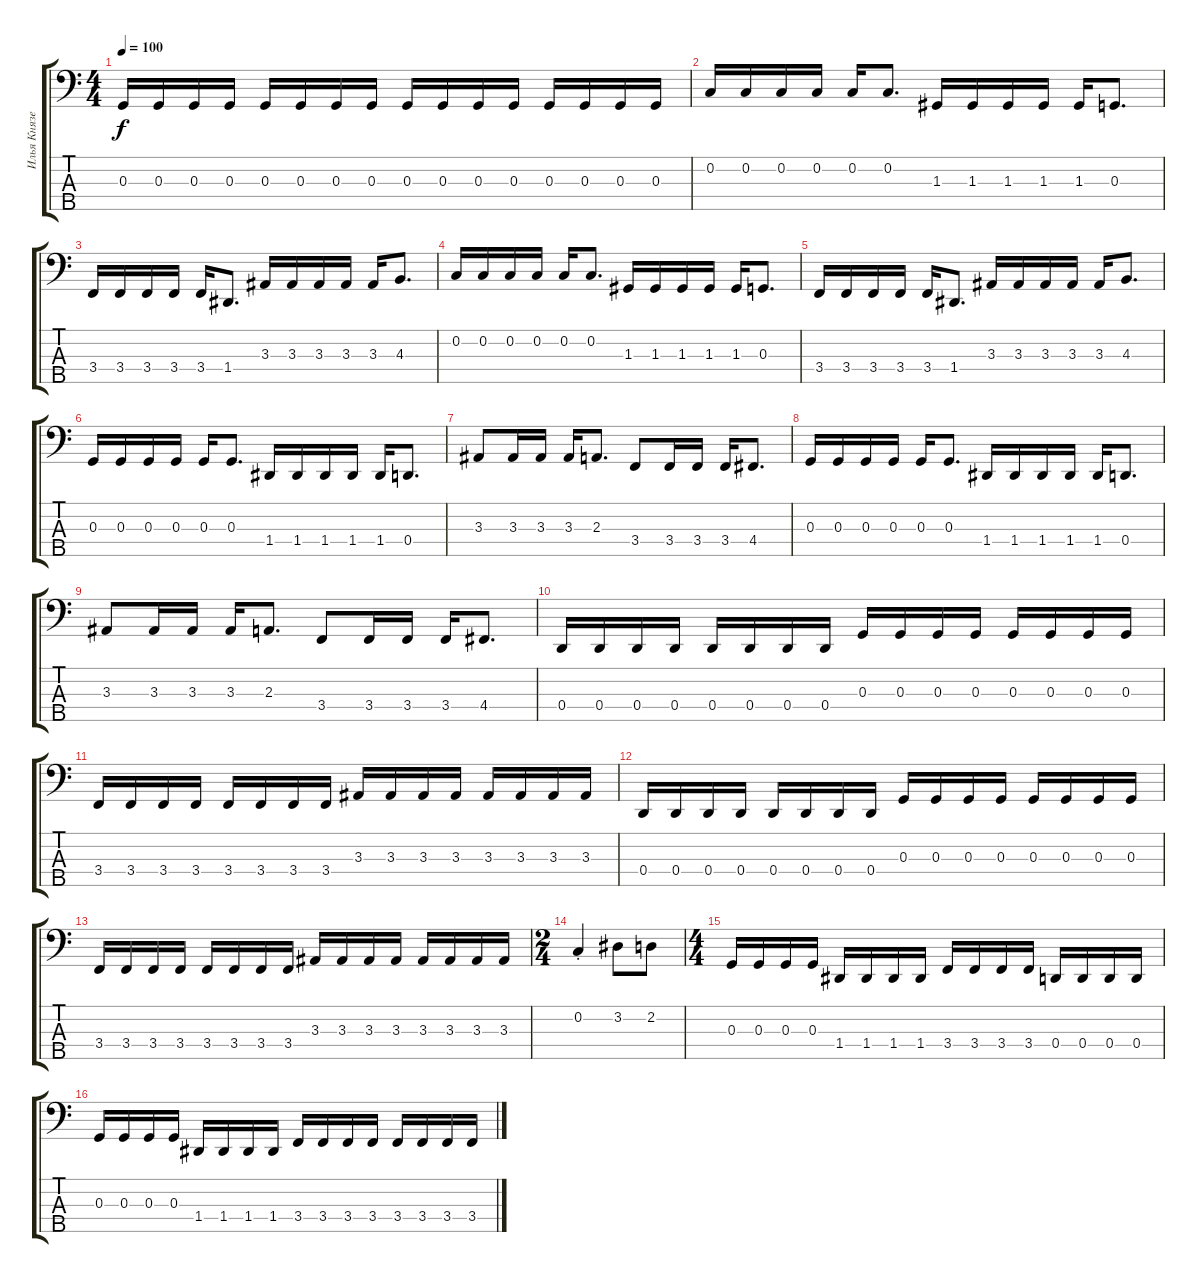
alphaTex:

\track ("Илья Князев (5 стр)" "Илья Князе") {instrument electricbassfinger}
\staff {score tabs}
\tuning (F2 C2 G1 D1 A0) {hide}
\ts (4 4)
\tempo 100
\clef f4
\ks c
0.3.16{dy f} 0.3.16 0.3.16 0.3.16 0.3.16 0.3.16 0.3.16 0.3.16 0.3.16 0.3.16 0.3.16 0.3.16 0.3.16 0.3.16 0.3.16 0.3.16 |
0.2.16 0.2.16 0.2.16 0.2.16 0.2.16 0.2.8{d} 1.3.16 1.3.16 1.3.16 1.3.16 1.3.16 0.3.8{d} |
3.4.16 3.4.16 3.4.16 3.4.16 3.4.16 1.4.8{d} 3.3.16 3.3.16 3.3.16 3.3.16 3.3.16 4.3.8{d} |
0.2.16 0.2.16 0.2.16 0.2.16 0.2.16 0.2.8{d} 1.3.16 1.3.16 1.3.16 1.3.16 1.3.16 0.3.8{d} |
3.4.16 3.4.16 3.4.16 3.4.16 3.4.16 1.4.8{d} 3.3.16 3.3.16 3.3.16 3.3.16 3.3.16 4.3.8{d} |
0.3.16 0.3.16 0.3.16 0.3.16 0.3.16 0.3.8{d} 1.4.16 1.4.16 1.4.16 1.4.16 1.4.16 0.4.8{d} |
3.3.8 3.3.16 3.3.16 3.3.16 2.3.8{d} 3.4.8 3.4.16 3.4.16 3.4.16 4.4.8{d} |
0.3.16 0.3.16 0.3.16 0.3.16 0.3.16 0.3.8{d} 1.4.16 1.4.16 1.4.16 1.4.16 1.4.16 0.4.8{d} |
3.3.8 3.3.16 3.3.16 3.3.16 2.3.8{d} 3.4.8 3.4.16 3.4.16 3.4.16 4.4.8{d} |
0.4.16 0.4.16 0.4.16 0.4.16 0.4.16 0.4.16 0.4.16 0.4.16 0.3.16 0.3.16 0.3.16 0.3.16 0.3.16 0.3.16 0.3.16 0.3.16 |
3.4.16 3.4.16 3.4.16 3.4.16 3.4.16 3.4.16 3.4.16 3.4.16 3.3.16 3.3.16 3.3.16 3.3.16 3.3.16 3.3.16 3.3.16 3.3.16 |
0.4.16 0.4.16 0.4.16 0.4.16 0.4.16 0.4.16 0.4.16 0.4.16 0.3.16 0.3.16 0.3.16 0.3.16 0.3.16 0.3.16 0.3.16 0.3.16 |
3.4.16 3.4.16 3.4.16 3.4.16 3.4.16 3.4.16 3.4.16 3.4.16 3.3.16 3.3.16 3.3.16 3.3.16 3.3.16 3.3.16 3.3.16 3.3.16 |
\ts (2 4)
0.2{st}.4 3.2.8 2.2.8 |
\ts (4 4)
0.3.16 0.3.16 0.3.16 0.3.16 1.4.16 1.4.16 1.4.16 1.4.16 3.4.16 3.4.16 3.4.16 3.4.16 0.4.16 0.4.16 0.4.16 0.4.16 |
0.3.16 0.3.16 0.3.16 0.3.16 1.4.16 1.4.16 1.4.16 1.4.16 3.4.16 3.4.16 3.4.16 3.4.16 3.4.16 3.4.16 3.4.16 3.4.16
